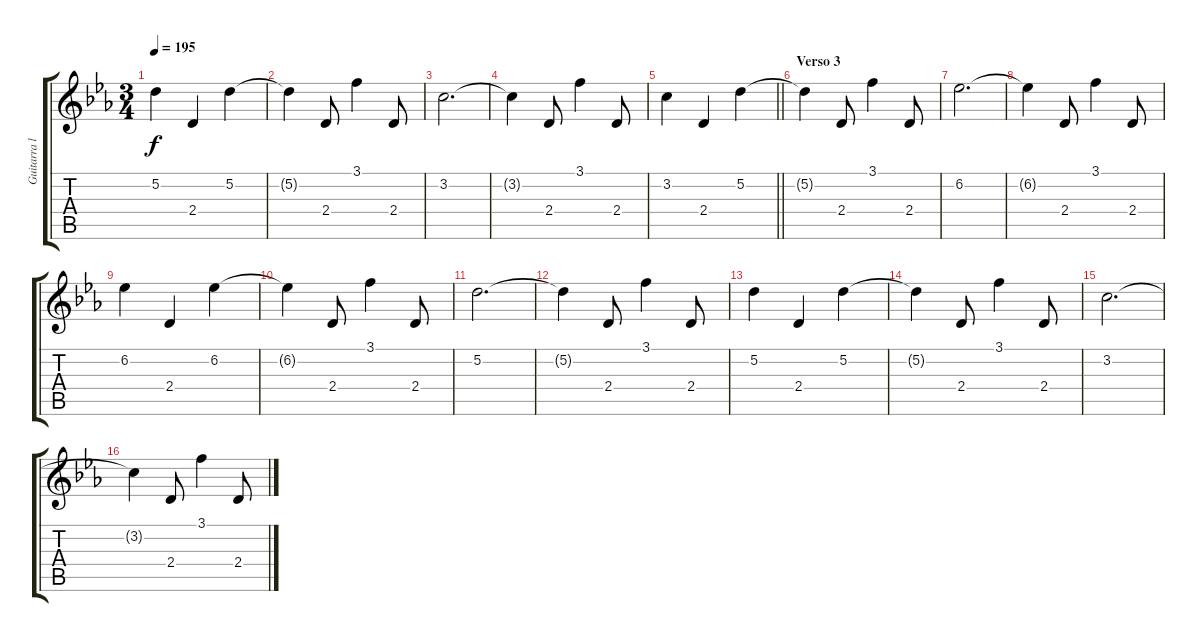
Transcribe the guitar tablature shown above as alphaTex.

\track ("Guitarra limpia" "Guitarra l") {instrument electricguitarclean}
\staff {score tabs}
\tuning (D4 A3 F3 C3 G2 C2) {hide}
\ts (3 4)
\tempo 195
\clef g2
\ks eb
5.2.4{dy f} 2.4.4 5.2.4 |
5.2{t}.4 2.4.8 3.1.4 2.4.8 |
3.2.2{d} |
3.2{t}.4 2.4.8 3.1.4 2.4.8 |
\barLineRight lightlight
3.2.4 2.4.4 5.2.4 |
\section ("" "Verso 3")
5.2{t}.4 2.4.8 3.1.4 2.4.8 |
6.2.2{d} |
6.2{t}.4 2.4.8 3.1.4 2.4.8 |
6.2.4 2.4.4 6.2.4 |
6.2{t}.4 2.4.8 3.1.4 2.4.8 |
5.2.2{d} |
5.2{t}.4 2.4.8 3.1.4 2.4.8 |
5.2.4 2.4.4 5.2.4 |
5.2{t}.4 2.4.8 3.1.4 2.4.8 |
3.2.2{d} |
3.2{t}.4 2.4.8 3.1.4 2.4.8
